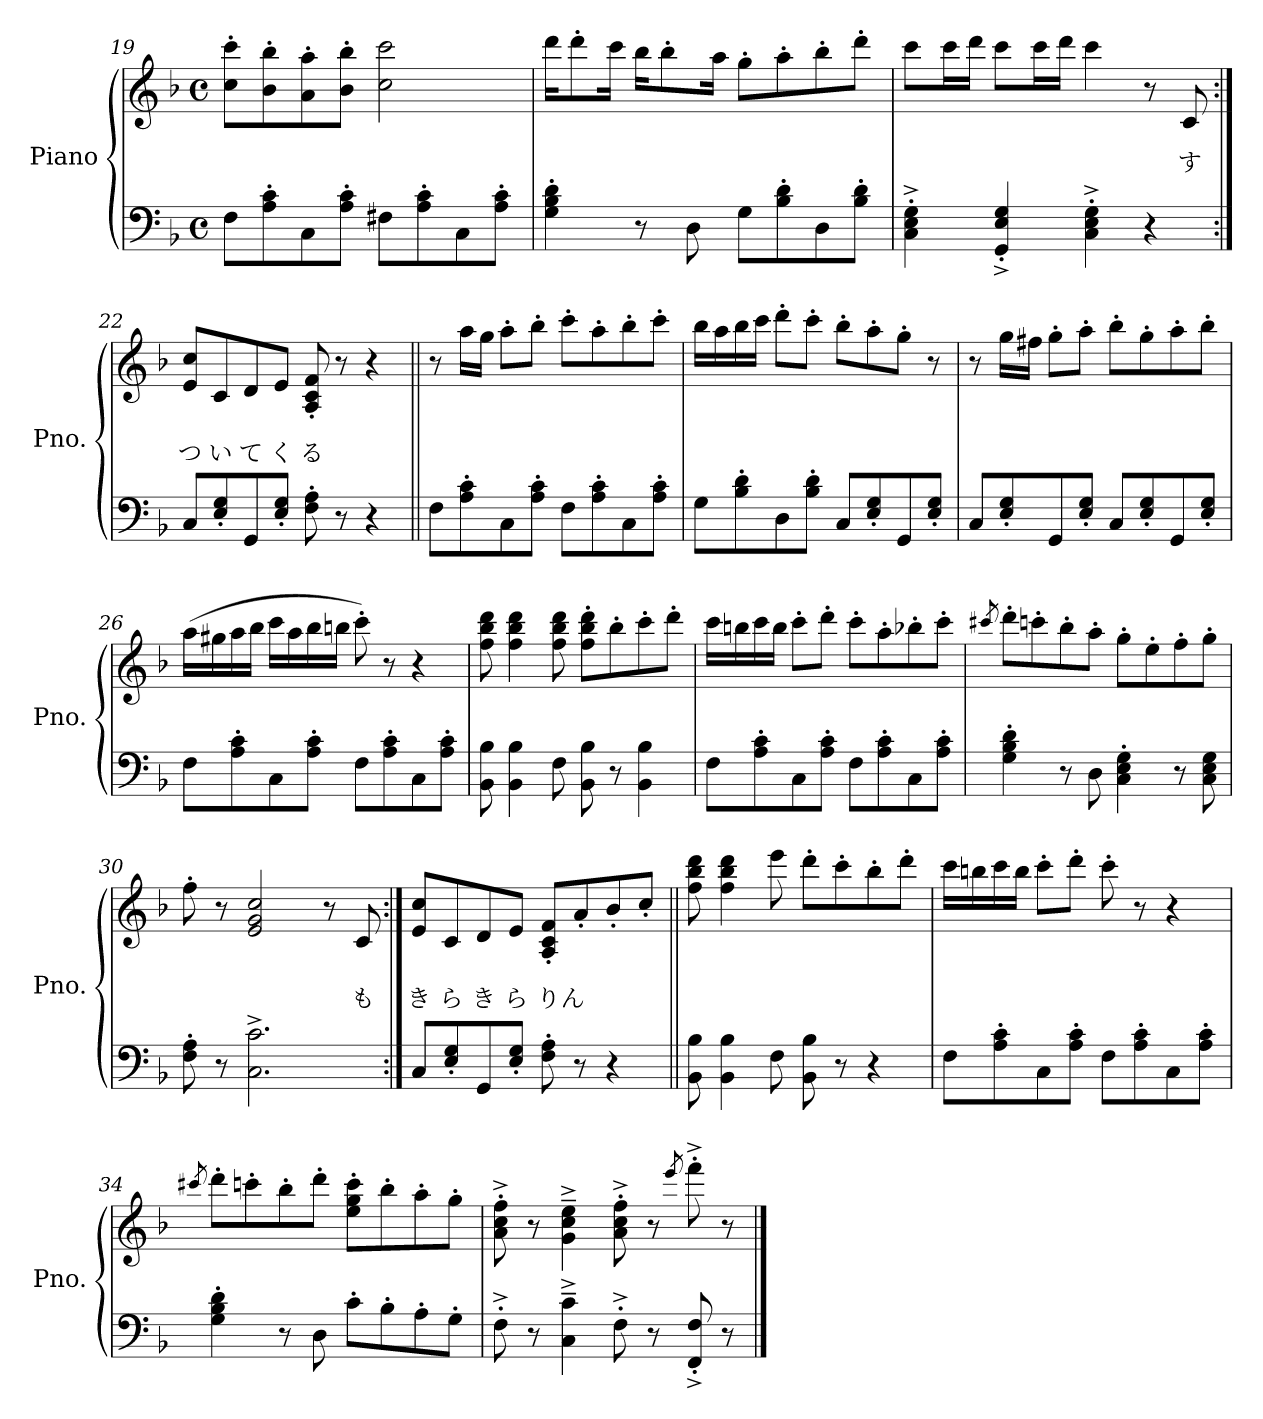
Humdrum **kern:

**kern	**kern	**text	**text
*part1	*part1	*part1	*part1
*staff2	*staff1	*staff1	*staff1
*I"Piano	*	*	*
*I'Pno.	*	*	*
!!LO:LB:g=z
*clefF4	*clefG2	*	*
*k[b-]	*k[b-]	*	*
*M4/4	*M4/4	*	*
*met(c)	*met(c)	*	*
=19	=19	=19	=19
8F\L	8cc\' 8ccc\'L	.	.
8A\' 8c\'	8b-\' 8bb-\'	.	.
8C\	8a\' 8aa\'	.	.
8A\' 8c\'J	8b-\' 8bb-\'J	.	.
8F#X\L	2cc\ 2ccc\	.	.
8A\' 8c\'	.	.	.
8C\	.	.	.
8A\' 8c\'J	.	.	.
=20	=20	=20	=20
4G\' 4B-\' 4d\'	16ddd\KL	.	.
.	8ddd'\	.	.
.	16ccc\Jk	.	.
8r	16bb-\KL	.	.
.	8bb-'\	.	.
8D\	.	.	.
.	16aa\Jk	.	.
8G\L	8gg'\L	.	.
8B-\' 8d\'	8aa'\	.	.
8D\	8bb-'\	.	.
8B-\' 8d\'J	8ddd'\J	.	.
=21	=21	=21	=21
4C\^' 4E\^' 4G\^'	8ccc\L	.	.
.	16ccc\L	.	.
.	16ddd\JJ	.	.
4GG/'^ 4E/'^ 4G/'^	8ccc\L	.	.
.	16ccc\L	.	.
.	16ddd\JJ	.	.
4C\^' 4E\^' 4G\^'	4ccc\	.	.
4r	8r	.	.
!	!	!	!LO:LY:b
.	8c/	.	す
=22:|!	=22:|!	=22:|!	=22:|!
!	!	!	!LO:LY:b
8C/L	8e/ 8cc/L	.	つ
!	!	!	!LO:LY:b
8E/' 8G/'	8c/	.	い
!	!	!	!LO:LY:b
8GG/	8d/	.	て
!	!	!	!LO:LY:b
8E/' 8G/'J	8e/J	.	く
!	!	!	!LO:LY:b
8F\' 8A\'	8A/' 8c/' 8f/'	.	る
8r	8r	.	.
4r	4r	.	.
!!LO:LB:g=z
=23||	=23||	=23||	=23||
8F\L	8r	.	.
8A\' 8c\'	16aa\LL	.	.
.	16gg\JJ	.	.
8C\	8aa'\L	.	.
8A\' 8c\'J	8bb-'\J	.	.
8F\L	8ccc'\L	.	.
8A\' 8c\'	8aa'\	.	.
8C\	8bb-'\	.	.
8A\' 8c\'J	8ccc'\J	.	.
=24	=24	=24	=24
8G\L	16bb-\LL	.	.
.	16aa\	.	.
8B-\' 8d\'	16bb-\	.	.
.	16ccc\JJ	.	.
8D\	8ddd'\L	.	.
8B-\' 8d\'J	8ccc'\J	.	.
8C/L	8bb-'\L	.	.
8E/' 8G/'	8aa'\	.	.
8GG/	8gg'\J	.	.
8E/' 8G/'J	8r	.	.
=25	=25	=25	=25
8C/L	8r	.	.
8E/' 8G/'	16gg\LL	.	.
.	16ff#X\JJ	.	.
8GG/	8gg'\L	.	.
8E/' 8G/'J	8aa'\J	.	.
8C/L	8bb-'\L	.	.
8E/' 8G/'	8gg'\	.	.
8GG/	8aa'\	.	.
8E/' 8G/'J	8bb-'\J	.	.
=26	=26	=26	=26
8F\L	(16aa\LL	.	.
.	16gg#X\	.	.
8A\' 8c\'	16aa\	.	.
.	16bb-\JJ	.	.
8C\	16ccc\LL	.	.
.	16aa\	.	.
8A\' 8c\'J	16bb-\	.	.
.	16bbn\JJ	.	.
8F\L	8ccc'\)	.	.
8A\' 8c\'	8r	.	.
8C\	4r	.	.
8A\' 8c\'J	.	.	.
!!LO:LB:g=z
=27	=27	=27	=27
8BB-\ 8B-\	8ff\ 8bb-\ 8ddd\	.	.
4BB-\ 4B-\	4ff\ 4bb-\ 4ddd\	.	.
8F\	8ff\ 8bb-\ 8ddd\	.	.
8BB-\ 8B-\	8ff\' 8bb-\' 8ddd\'L	.	.
8r	8bb-'\	.	.
4BB-\ 4B-\	8ccc'\	.	.
.	8ddd'\J	.	.
=28	=28	=28	=28
8F\L	16ccc\LL	.	.
.	16bbn\	.	.
8A\' 8c\'	16ccc\	.	.
.	16bb\JJ	.	.
8C\	8ccc'\L	.	.
8A\' 8c\'J	8ddd'\J	.	.
8F\L	8ccc'\L	.	.
8A\' 8c\'	8aa'\	.	.
8C\	8bb-X'\	.	.
8A\' 8c\'J	8ccc'\J	.	.
=29	=29	=29	=29
.	8qccc#X/	.	.
4G\' 4B-\' 4d\'	8ddd'\L	.	.
.	8cccn'\	.	.
8r	8bb-'\	.	.
8D\	8aa'\J	.	.
4C\' 4E\' 4G\'	8gg'\L	.	.
.	8ee'\	.	.
8r	8ff'\	.	.
8C\ 8E\ 8G\	8gg'\J	.	.
=30	=30	=30	=30
8F\' 8A\'	8ff'\	.	.
8r	8r	.	.
2.C\^ 2.c\^	2e/ 2g/ 2cc/	.	.
.	8r	.	.
!	!	!	!LO:LY:b
.	8c/	.	も
!!LO:LB:g=z
=31:|!	=31:|!	=31:|!	=31:|!
!	!	!	!LO:LY:b
8C/L	8e/ 8cc/L	.	き
!	!	!	!LO:LY:b
8E/' 8G/'	8c/	.	ら
!	!	!	!LO:LY:b
8GG/	8d/	.	き
!	!	!	!LO:LY:b
8E/' 8G/'J	8e/J	.	ら
!	!	!	!LO:LY:b
8F\' 8A\'	8A/' 8c/' 8f/'L	.	りん
8r	8a'/	.	.
4r	8b-'/	.	.
.	8cc'/J	.	.
=32||	=32||	=32||	=32||
8BB-\ 8B-\	8ff\ 8bb-\ 8ddd\	.	.
4BB-\ 4B-\	4ff\ 4bb-\ 4ddd\	.	.
8F\	8eee\	.	.
8BB-\ 8B-\	8ddd'\L	.	.
8r	8ccc'\	.	.
4r	8bb-'\	.	.
.	8ddd'\J	.	.
=33	=33	=33	=33
8F\L	16ccc\LL	.	.
.	16bbn\	.	.
8A\' 8c\'	16ccc\	.	.
.	16bb\JJ	.	.
8C\	8ccc'\L	.	.
8A\' 8c\'J	8ddd'\J	.	.
8F\L	8ccc'\	.	.
8A\' 8c\'	8r	.	.
8C\	4r	.	.
8A\' 8c\'J	.	.	.
=34	=34	=34	=34
.	8qccc#X/	.	.
4G\' 4B-\' 4d\'	8ddd'\L	.	.
.	8cccn'\	.	.
8r	8bb-'\	.	.
8D\	8ddd'\J	.	.
8c'\L	8ee\' 8gg\' 8ccc\'L	.	.
8B-'\	8bb-'\	.	.
8A'\	8aa'\	.	.
8G'\J	8gg'\J	.	.
!!LO:LB:g=z
=35	=35	=35	=35
8F'^\	8a\'^ 8cc\'^ 8ff\'^	.	.
8r	8r	.	.
4C\^~ 4c\^~	4g\^~ 4cc\^~ 4ee\^~	.	.
8F^'\	8a\'^ 8cc\'^ 8ff\'^	.	.
8r	8r	.	.
.	8qeee/	.	.
8FF/'^ 8F/'^	8fff^'\	.	.
8r	8r	.	.
==	==	==	==
*-	*-	*-	*-
